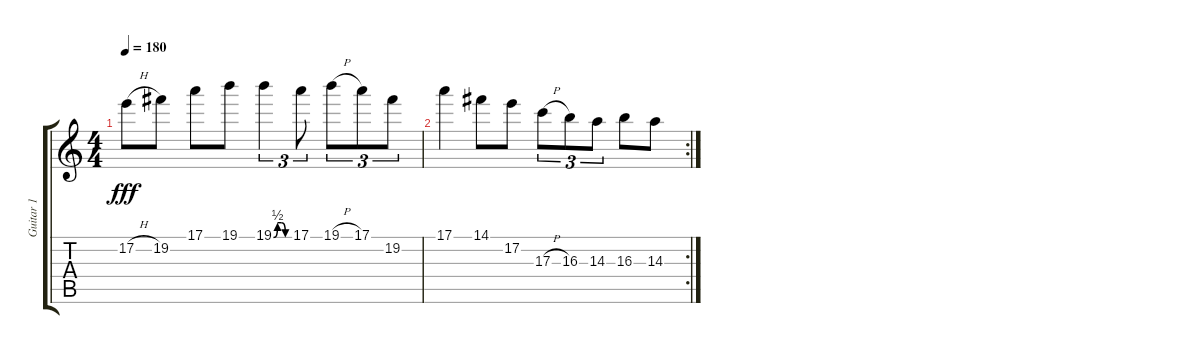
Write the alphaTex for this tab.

\track ("Guitar 1" "Guitar 1") {instrument distortionguitar}
\staff {score tabs}
\tuning (E4 B3 G3 D3 A2 E2) {hide}
\ts (4 4)
\tempo 180
\clef g2
\ks c
17.2{h}.8{dy fff} 19.2.8 17.1.8 19.1.8 19.1{be (custom 0 0 15 2 30 2 45 0 60 0)}.4{tu (3 2)} 17.1.8{tu (3 2)} 19.1{h}.8{tu (3 2)} 17.1.8{tu (3 2)} 19.2.8{tu (3 2)} |
\rc 2
17.1.4 14.1.8 17.2.8 17.3{h}.8{tu (3 2)} 16.3.8{tu (3 2)} 14.3.8{tu (3 2)} 16.3.8 14.3.8
